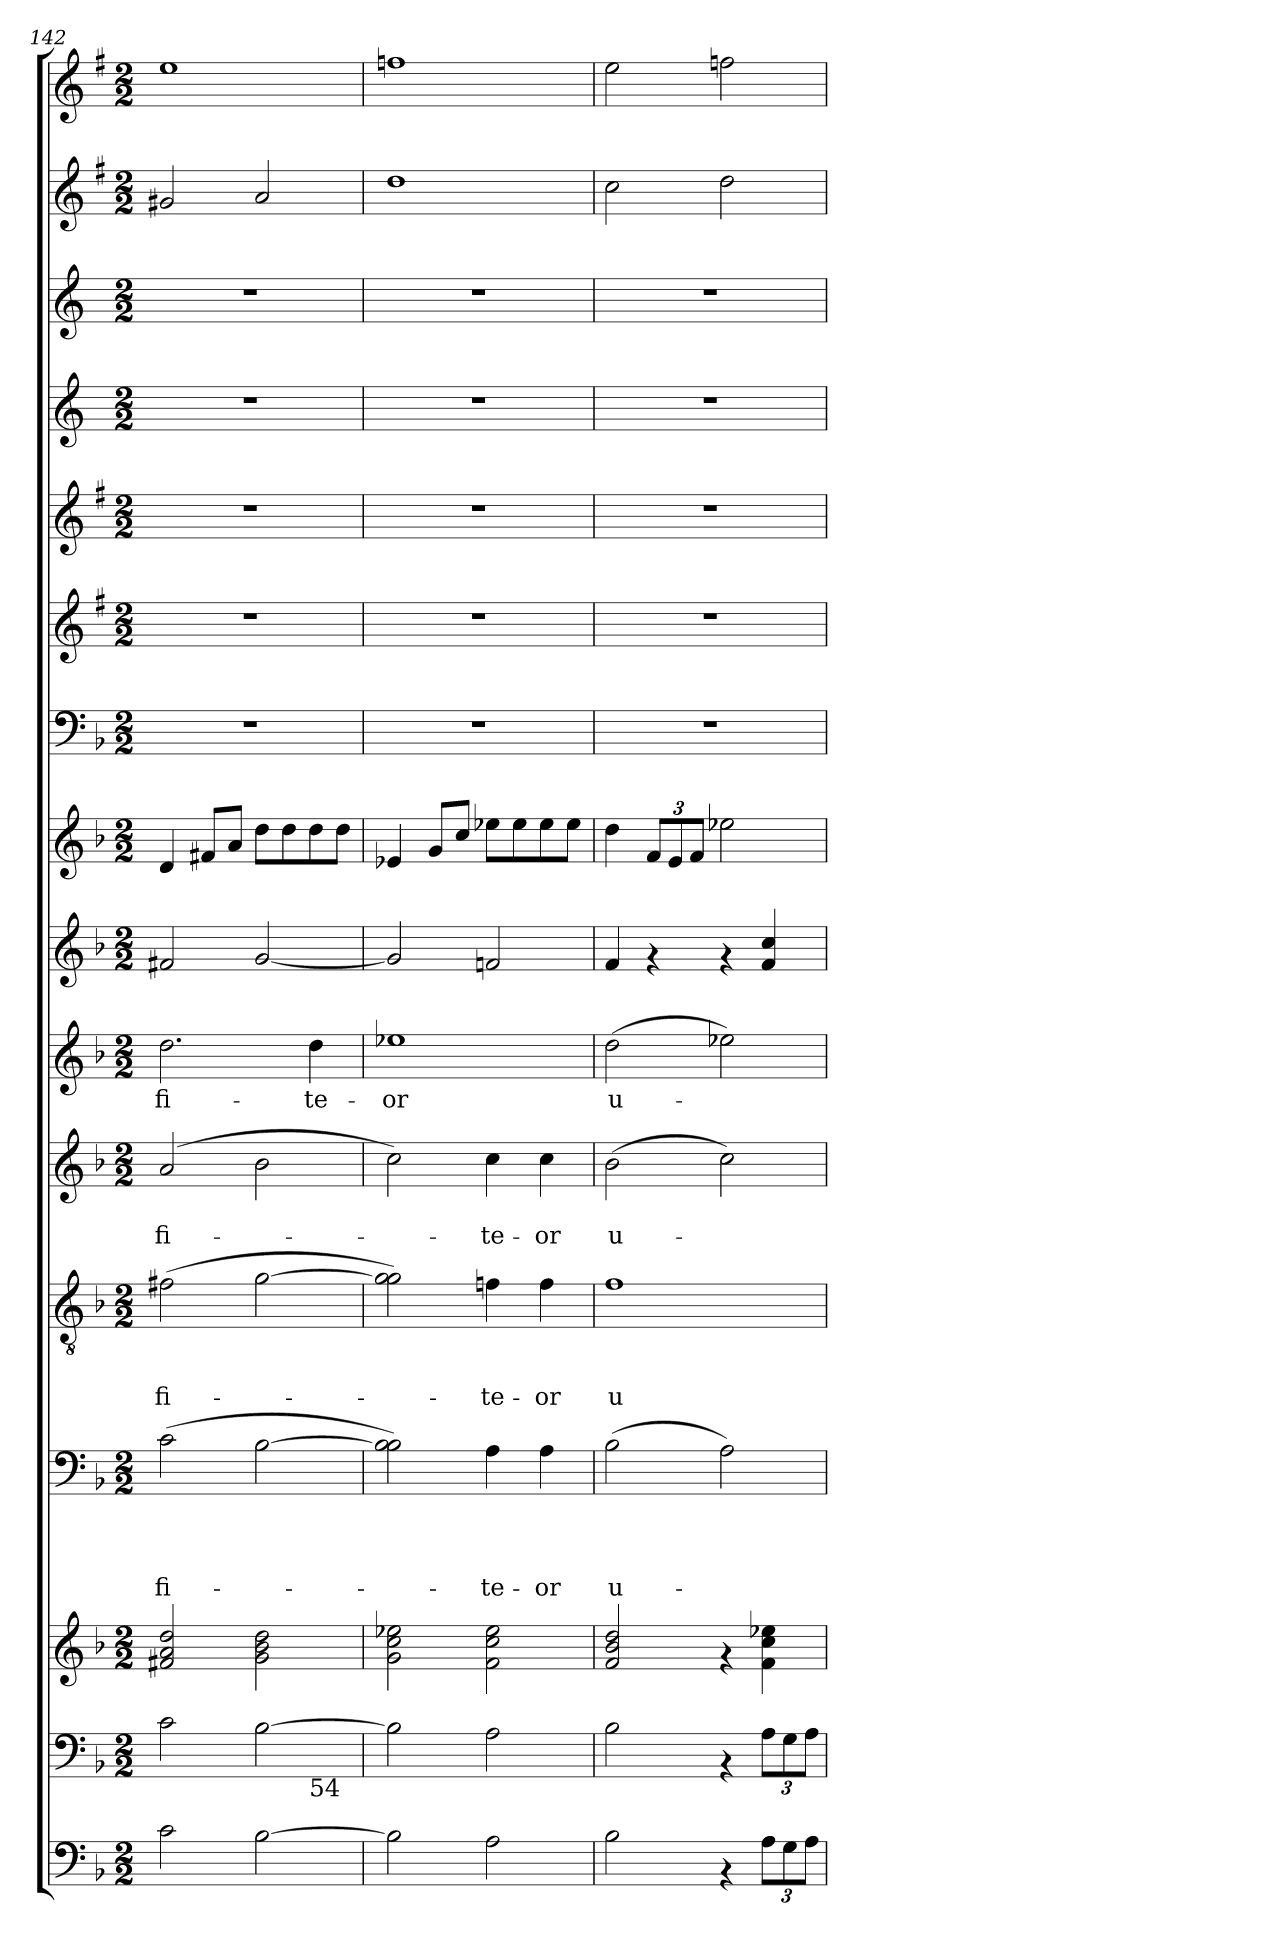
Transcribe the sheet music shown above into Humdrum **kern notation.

**kern	**kern	**kern	**kern	**text	**text	**text	**text	**kern	**text	**text	**text	**kern	**text	**text	**kern	**text	**kern	**kern	**kern	**kern	**kern	**kern	**kern	**kern	**kern
*part15	*part14	*part14	*part13	*part13	*part13	*part13	*part13	*part12	*part12	*part12	*part12	*part11	*part11	*part11	*part10	*part10	*part9	*part8	*part7	*part6	*part5	*part4	*part3	*part2	*part1
*staff16	*staff15	*staff14	*staff13	*staff13	*staff13	*staff13	*staff13	*staff12	*staff12	*staff12	*staff12	*staff11	*staff11	*staff11	*staff10	*staff10	*staff9	*staff8	*staff7	*staff6	*staff5	*staff4	*staff3	*staff2	*staff1
*clefF4	*clefF4	*clefG2	*clefF4	*	*	*	*	*clefGv2	*	*	*	*clefG2	*	*	*clefG2	*	*clefG2	*clefG2	*clefF4	*clefG2	*clefG2	*clefG2	*clefG2	*clefG2	*clefG2
*	*	*	*	*	*	*	*	*	*	*	*	*	*	*	*	*	*	*	*	*ITrd1c2	*ITrd1c2	*ITrd-3c-5	*ITrd-3c-5	*ITrd1c2	*ITrd1c2
*k[b-]	*k[b-]	*k[b-]	*k[b-]	*	*	*	*	*k[b-]	*	*	*	*k[b-]	*	*	*k[b-]	*	*k[b-]	*k[b-]	*k[b-]	*k[b-]	*k[b-]	*k[b-]	*k[b-]	*k[b-]	*k[b-]
*F:	*F:	*F:	*F:	*	*	*	*	*F:	*	*	*	*F:	*	*	*F:	*	*F:	*F:	*F:	*F:	*F:	*F:	*F:	*F:	*F:
*M2/2	*M2/2	*M2/2	*M2/2	*	*	*	*	*M2/2	*	*	*	*M2/2	*	*	*M2/2	*	*M2/2	*M2/2	*M2/2	*M2/2	*M2/2	*M2/2	*M2/2	*M2/2	*M2/2
=142	=142	=142	=142	=142	=142	=142	=142	=142	=142	=142	=142	=142	=142	=142	=142	=142	=142	=142	=142	=142	=142	=142	=142	=142	=142
!	!	!	!	!	!	!	!LO:LY:b	!	!	!	!LO:LY:b	!	!	!LO:LY:b	!	!LO:LY:b	!	!	!	!	!	!	!	!	!
*	*^	*	*	*	*	*	*	*	*	*	*	*	*	*	*	*	*	*	*	*	*	*	*	*	*
2c\	2c\	2.ryy	2f#X/ 2a/ 2dd/	(>2c\	.	.	.	-fi-	(>2f#X\	.	.	-fi-	(2a/	.	-fi-	2.dd\	-fi-	2f#X/	4d/	1r	1r	1r	1r	1r	2f#X/	1dd
.	.	.	.	.	.	.	.	.	.	.	.	.	.	.	.	.	.	.	8f#X/L	.	.	.	.	.	.	.
.	.	.	.	.	.	.	.	.	.	.	.	.	.	.	.	.	.	.	8a/J	.	.	.	.	.	.	.
[>2B-\	[>2B-\	.	2g\ 2b-\ 2dd\	[>2B-\	.	.	.	.	[>2g\	.	.	.	2b-\	.	.	.	.	[<2g/	8dd\L	.	.	.	.	.	2g/	.
.	.	.	.	.	.	.	.	.	.	.	.	.	.	.	.	.	.	.	8dd\	.	.	.	.	.	.	.
!	!	!LO:TX:b:t=54	!	!	!	!	!	!	!	!	!	!	!	!	!	!	!	!	!	!	!	!	!	!	!	!
!	!	!	!	!	!	!	!	!	!	!	!	!	!	!	!	!	!LO:LY:b	!	!	!	!	!	!	!	!	!
.	.	4ryy	.	.	.	.	.	.	.	.	.	.	.	.	.	4dd\	-te-	.	8dd\	.	.	.	.	.	.	.
.	.	.	.	.	.	.	.	.	.	.	.	.	.	.	.	.	.	.	8dd\J	.	.	.	.	.	.	.
=143	=143	=143	=143	=143	=143	=143	=143	=143	=143	=143	=143	=143	=143	=143	=143	=143	=143	=143	=143	=143	=143	=143	=143	=143	=143	=143
!	!	!	!	!	!	!	!	!	!	!	!	!	!	!	!	!	!LO:LY:b	!	!	!	!	!	!	!	!	!
*	*v	*v	*	*	*	*	*	*	*	*	*	*	*	*	*	*	*	*	*	*	*	*	*	*	*	*
2B-\]	2B-\]	2g\ 2cc\ 2ee-X\	2B-\] 2B-\)	.	.	.	.	2g\] 2g\)	.	.	.	2cc\)	.	.	1ee-X	-or	2g/]	4e-X/	1r	1r	1r	1r	1r	1cc	1ee-X
.	.	.	.	.	.	.	.	.	.	.	.	.	.	.	.	.	.	8g/L	.	.	.	.	.	.	.
.	.	.	.	.	.	.	.	.	.	.	.	.	.	.	.	.	.	8cc/J	.	.	.	.	.	.	.
!	!	!	!	!	!	!	!LO:LY:b	!	!	!	!LO:LY:b	!	!	!LO:LY:b	!	!	!	!	!	!	!	!	!	!	!
2A\	2A\	2f\ 2cc\ 2ee-\	4A\	.	.	.	-te-	4fn\	.	.	-te-	4cc\	.	-te-	.	.	2fn/	8ee-X\L	.	.	.	.	.	.	.
.	.	.	.	.	.	.	.	.	.	.	.	.	.	.	.	.	.	8ee-\	.	.	.	.	.	.	.
!	!	!	!	!	!	!	!LO:LY:b	!	!	!	!LO:LY:b	!	!	!LO:LY:b	!	!	!	!	!	!	!	!	!	!	!
.	.	.	4A\	.	.	.	-or	4f\	.	.	-or	4cc\	.	-or	.	.	.	8ee-\	.	.	.	.	.	.	.
.	.	.	.	.	.	.	.	.	.	.	.	.	.	.	.	.	.	8ee-\J	.	.	.	.	.	.	.
=144	=144	=144	=144	=144	=144	=144	=144	=144	=144	=144	=144	=144	=144	=144	=144	=144	=144	=144	=144	=144	=144	=144	=144	=144	=144
!	!	!	!	!	!	!	!LO:LY:b	!	!	!	!LO:LY:b	!	!	!LO:LY:b	!	!LO:LY:b	!	!	!	!	!	!	!	!	!
2B-\	2B-\	2f/ 2b-/ 2dd/	(>2B-\	.	.	.	u-	1f	.	.	u-	(>2b-\	.	u-	(>2dd\	u-	4f/	4dd\	1r	1r	1r	1r	1r	2b-\	2dd\
*	*	*	*	*	*	*	*	*	*	*	*	*	*	*	*	*	*	*Xbrackettup	*	*	*	*	*	*	*
.	.	.	.	.	.	.	.	.	.	.	.	.	.	.	.	.	4rf	12f/L	.	.	.	.	.	.	.
.	.	.	.	.	.	.	.	.	.	.	.	.	.	.	.	.	.	12e/	.	.	.	.	.	.	.
.	.	.	.	.	.	.	.	.	.	.	.	.	.	.	.	.	.	12f/J	.	.	.	.	.	.	.
4rAA	4rAA	4rf	2A\)	.	.	.	.	.	.	.	.	2cc\)	.	.	2ee-X\)	.	4rf	2ee-X\	.	.	.	.	.	2cc\	2ee-X\
12A\L	12A\L	4f\ 4cc\ 4ee-X\	.	.	.	.	.	.	.	.	.	.	.	.	.	.	4f/ 4cc/	.	.	.	.	.	.	.	.
12G\	12G\	.	.	.	.	.	.	.	.	.	.	.	.	.	.	.	.	.	.	.	.	.	.	.	.
12A\J	12A\J	.	.	.	.	.	.	.	.	.	.	.	.	.	.	.	.	.	.	.	.	.	.	.	.
=	=	=	=	=	=	=	=	=	=	=	=	=	=	=	=	=	=	=	=	=	=	=	=	=	=
*-	*-	*-	*-	*-	*-	*-	*-	*-	*-	*-	*-	*-	*-	*-	*-	*-	*-	*-	*-	*-	*-	*-	*-	*-	*-
